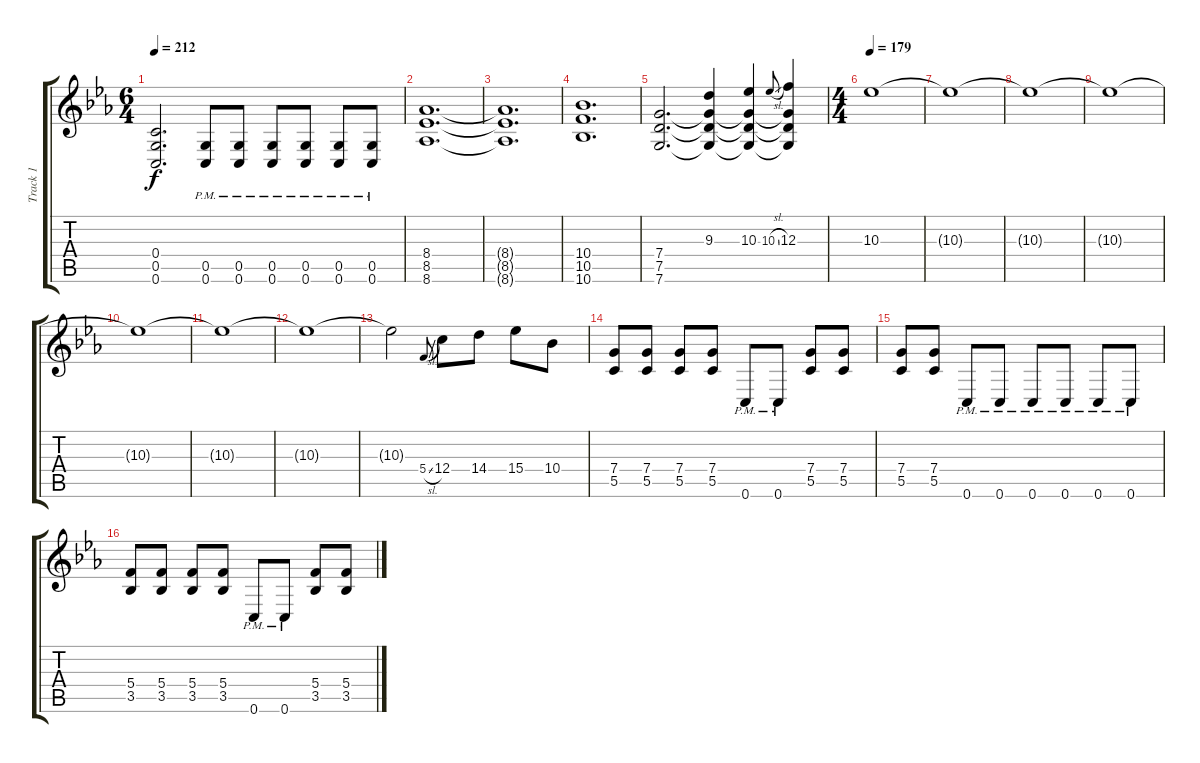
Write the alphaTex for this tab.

\track ("Track 1" "Track 1") {instrument distortionguitar}
\staff {score tabs}
\tuning (D4 A3 F3 C3 G2 C2) {hide}
\ts (6 4)
\tempo 212
\clef g2
\ks eb
(0.4{t} 0.5{t} 0.6{t}).2{d dy f} (0.5{pm} 0.6{pm}).8 (0.5{pm} 0.6{pm}).8 (0.5{pm} 0.6{pm}).8 (0.5{pm} 0.6{pm}).8 (0.5{pm} 0.6{pm}).8 (0.5{pm} 0.6{pm}).8 |
(8.4 8.5 8.6).1{d} |
(8.4{t} 8.5{t} 8.6{t}).1{d} |
(10.4 10.5 10.6).1{d} |
(7.4 7.5 7.6).2{d} (9.3 7.4{t} 7.5{t} 7.6{t}).4 (10.3 7.4{t} 7.5{t} 7.6{t}).4 10.3{sl}.8{gr onbeat} (12.3 7.4{t} 7.5{t} 7.6{t}).4 |
\ts (4 4)
\tempo 179
10.3.1{volume 7} |
10.3{t}.1 |
10.3{t}.1 |
10.3{t}.1 |
10.3{t}.1 |
10.3{t}.1 |
10.3{t}.1 |
10.3{t}.2 5.4{sl}.8{gr onbeat} 12.4.8{volume 16 balance 2} 14.4.8 15.4.8 10.4.8 |
(7.4 5.5).8 (7.4 5.5).8 (7.4 5.5).8 (7.4 5.5).8 0.6{pm}.8 0.6{pm}.8 (7.4 5.5).8 (7.4 5.5).8 |
(7.4 5.5).8 (7.4 5.5).8 0.6{pm}.8 0.6{pm}.8 0.6{pm}.8 0.6{pm}.8 0.6{pm}.8 0.6{pm}.8 |
(5.4 3.5).8 (5.4 3.5).8 (5.4 3.5).8 (5.4 3.5).8 0.6{pm}.8 0.6{pm}.8 (5.4 3.5).8 (5.4 3.5).8
